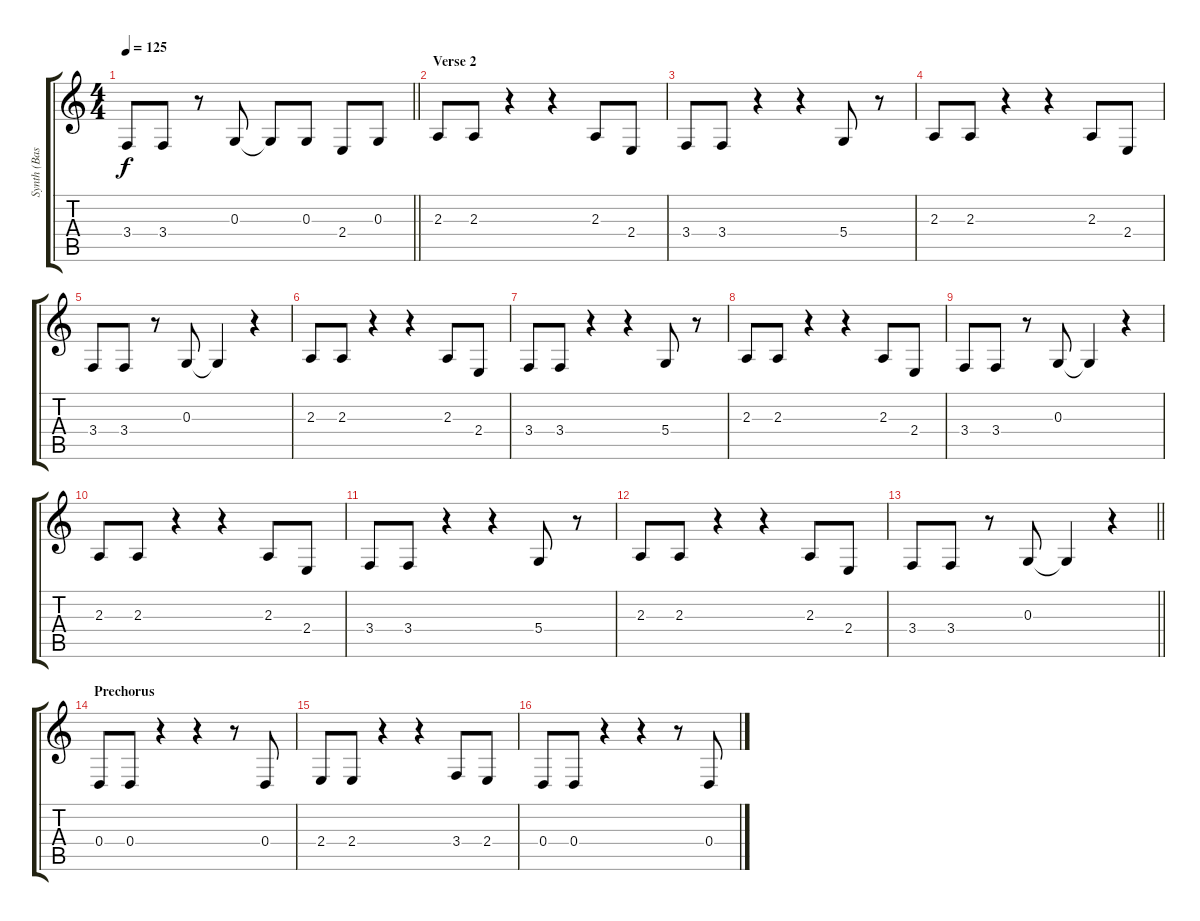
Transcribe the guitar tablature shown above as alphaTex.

\track ("Synth (Bass)" "Synth (Bas") {instrument rockorgan}
\staff {score tabs}
\tuning (E4 B3 G3 D3 A2 E2) {hide}
\ts (4 4)
\tempo 125
\clef g2
\barLineRight lightlight
\ks c
3.4.8{dy f} 3.4.8 r.8 0.3.8 0.3{t}.8 0.3.8 2.4.8 0.3.8 |
\section ("" "Verse 2")
2.3.8 2.3.8 r.4 r.4 2.3.8 2.4.8 |
3.4.8 3.4.8 r.4 r.4 5.4.8 r.8 |
2.3.8 2.3.8 r.4 r.4 2.3.8 2.4.8 |
3.4.8 3.4.8 r.8 0.3.8 0.3{t}.4 r.4 |
2.3.8 2.3.8 r.4 r.4 2.3.8 2.4.8 |
3.4.8 3.4.8 r.4 r.4 5.4.8 r.8 |
2.3.8 2.3.8 r.4 r.4 2.3.8 2.4.8 |
3.4.8 3.4.8 r.8 0.3.8 0.3{t}.4 r.4 |
2.3.8 2.3.8 r.4 r.4 2.3.8 2.4.8 |
3.4.8 3.4.8 r.4 r.4 5.4.8 r.8 |
2.3.8 2.3.8 r.4 r.4 2.3.8 2.4.8 |
\barLineRight lightlight
3.4.8 3.4.8 r.8 0.3.8 0.3{t}.4 r.4 |
\section ("" "Prechorus")
0.4.8 0.4.8 r.4 r.4 r.8 0.4.8 |
2.4.8 2.4.8 r.4 r.4 3.4.8 2.4.8 |
0.4.8 0.4.8 r.4 r.4 r.8 0.4.8
